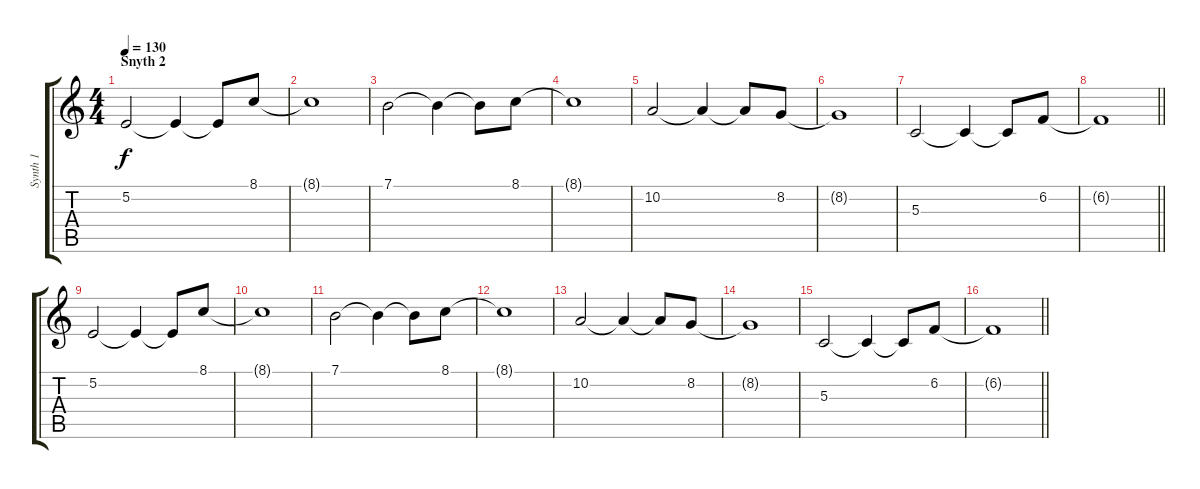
\track ("Synth 1" "Synth 1") {instrument fx7echoes}
\staff {score tabs}
\tuning (E4 B3 G3 D3 A2 E2) {hide}
\ts (4 4)
\section ("" "Snyth 2")
\tempo 130
\clef g2
\ks c
5.2.2{dy f} 5.2{t}.4 5.2{t}.8 8.1.8 |
8.1{t}.1 |
7.1.2 7.1{t}.4 7.1{t}.8 8.1.8 |
8.1{t}.1 |
10.2.2 10.2{t}.4 10.2{t}.8 8.2.8 |
8.2{t}.1 |
5.3.2 5.3{t}.4 5.3{t}.8 6.2.8 |
\barLineRight lightlight
6.2{t}.1 |
5.2.2 5.2{t}.4 5.2{t}.8 8.1.8 |
8.1{t}.1 |
7.1.2 7.1{t}.4 7.1{t}.8 8.1.8 |
8.1{t}.1 |
10.2.2 10.2{t}.4 10.2{t}.8 8.2.8 |
8.2{t}.1 |
5.3.2 5.3{t}.4 5.3{t}.8 6.2.8 |
\barLineRight lightlight
6.2{t}.1
